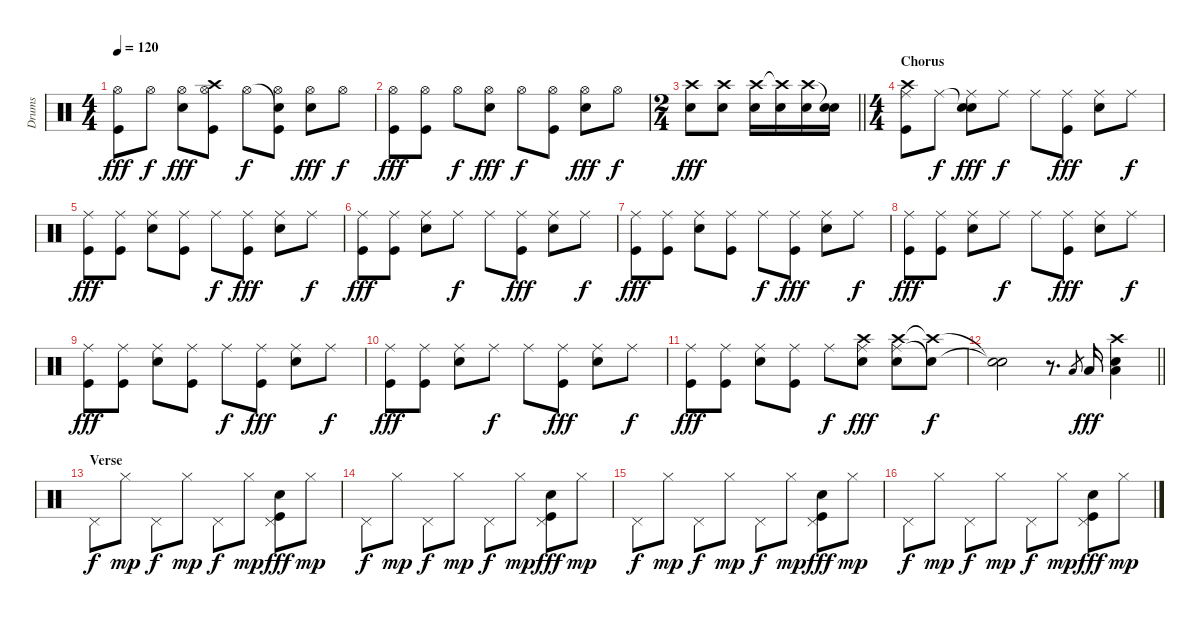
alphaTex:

\track ("Drums" "Drums") {instrument percussion}
\staff {score}
\articulation defaults
\ts (4 4)
\tempo 120
\clef neutral
\ks c
("Hi-Hat (open)" "Kick (hit)").8{dy fff} "Hi-Hat (open)".8{dy f} ("Hi-Hat (open)" "Snare (hit) 2").8{dy fff} ("Crash high (hit)" "Hi-Hat (open)" "Kick (hit)").8 "Hi-Hat (open)".8{dy f} ("Snare (hit)"{t} "Hi-Hat (open)" "Kick (hit)").8 ("Hi-Hat (open)" "Snare (hit) 2").8{dy fff} "Hi-Hat (open)".8{dy f} |
("Hi-Hat (open)" "Kick (hit)").8{dy fff} ("Hi-Hat (open)" "Kick (hit)").8 "Hi-Hat (open)".8{dy f} ("Hi-Hat (open)" "Snare (hit) 2").8{dy fff} "Hi-Hat (open)".8{dy f} ("Hi-Hat (open)" "Kick (hit)").8 ("Hi-Hat (open)" "Snare (hit) 2").8{dy fff} "Hi-Hat (open)".8{dy f} |
\ts (2 4)
\barLineRight lightlight
("Crash high (hit)" "Snare (hit) 2").8{dy fff} ("Crash high (hit)" "Snare (hit) 2").8 ("Crash high (hit)" "Snare (hit) 2").16 ("Crash high (hit)"{t} "Snare (hit) 2").16 ("Crash high (hit)" "Snare (hit) 2").16 ("Snare (hit)"{t} "Snare (hit) 2").16 |
\ts (4 4)
\section ("" "Chorus")
("Crash high (hit)" "Ride (middle)" "Kick (hit)").8 "Ride (middle)".8{dy f} ("Snare (hit)"{t} "Ride (middle)" "Snare (hit) 2").8{dy fff} "Ride (middle)".8{dy f} "Ride (middle)".8 ("Ride (middle)" "Kick (hit)").8{dy fff} ("Ride (middle)" "Snare (hit) 2").8 "Ride (middle)".8{dy f} |
("Ride (middle)" "Kick (hit)").8{dy fff} ("Ride (middle)" "Kick (hit)").8 ("Ride (middle)" "Snare (hit) 2").8 ("Ride (middle)" "Kick (hit)").8 "Ride (middle)".8{dy f} ("Ride (middle)" "Kick (hit)").8{dy fff} ("Ride (middle)" "Snare (hit) 2").8 "Ride (middle)".8{dy f} |
("Ride (middle)" "Kick (hit)").8{dy fff} ("Ride (middle)" "Kick (hit)").8 ("Ride (middle)" "Snare (hit) 2").8 "Ride (middle)".8{dy f} "Ride (middle)".8 ("Ride (middle)" "Kick (hit)").8{dy fff} ("Ride (middle)" "Snare (hit) 2").8 "Ride (middle)".8{dy f} |
("Ride (middle)" "Kick (hit)").8{dy fff} ("Ride (middle)" "Kick (hit)").8 ("Ride (middle)" "Snare (hit) 2").8 ("Ride (middle)" "Kick (hit)").8 "Ride (middle)".8{dy f} ("Ride (middle)" "Kick (hit)").8{dy fff} ("Ride (middle)" "Snare (hit) 2").8 "Ride (middle)".8{dy f} |
("Ride (middle)" "Kick (hit)").8{dy fff} ("Ride (middle)" "Kick (hit)").8 ("Ride (middle)" "Snare (hit) 2").8 "Ride (middle)".8{dy f} "Ride (middle)".8 ("Ride (middle)" "Kick (hit)").8{dy fff} ("Ride (middle)" "Snare (hit) 2").8 "Ride (middle)".8{dy f} |
("Ride (middle)" "Kick (hit)").8{dy fff} ("Ride (middle)" "Kick (hit)").8 ("Ride (middle)" "Snare (hit) 2").8 ("Ride (middle)" "Kick (hit)").8 "Ride (middle)".8{dy f} ("Ride (middle)" "Kick (hit)").8{dy fff} ("Ride (middle)" "Snare (hit) 2").8 "Ride (middle)".8{dy f} |
("Ride (middle)" "Kick (hit)").8{dy fff} ("Ride (middle)" "Kick (hit)").8 ("Ride (middle)" "Snare (hit) 2").8 "Ride (middle)".8{dy f} "Ride (middle)".8 ("Ride (middle)" "Kick (hit)").8{dy fff} ("Ride (middle)" "Snare (hit) 2").8 "Ride (middle)".8{dy f} |
("Ride (middle)" "Kick (hit)").8{dy fff} ("Ride (middle)" "Kick (hit)").8 ("Ride (middle)" "Snare (hit) 2").8 ("Ride (middle)" "Kick (hit)").8 "Ride (middle)".8{dy f} ("Crash high (hit)" "Ride (middle)" "Snare (hit) 2").8{dy fff} ("Crash high (hit)" "Ride (middle)" "Snare (hit) 2").8 ("Crash high (hit)"{t} "Snare (hit) 2"{t}).8{dy f} |
\barLineRight lightlight
("Snare (hit)"{t} "Snare (hit)"{t}).2 r.8{d} "Low Tom (hit)".8{gr} "Low Tom (hit)".16{dy fff} ("Snare (hit) 2" "Low Tom (hit)" "Crash high (hit)").4 |
\section ("" "Verse")
"Pedal Hi-Hat (hit)".8{dy f} "Hi-Hat (closed)".8{dy mp} "Pedal Hi-Hat (hit)".8{dy f} "Hi-Hat (closed)".8{dy mp} "Pedal Hi-Hat (hit)".8{dy f} "Hi-Hat (closed)".8{dy mp} ("Pedal Hi-Hat (hit)" "Snare (hit) 2" "Kick (hit)").8{dy fff} "Hi-Hat (closed)".8{dy mp} |
"Pedal Hi-Hat (hit)".8{dy f} "Hi-Hat (closed)".8{dy mp} "Pedal Hi-Hat (hit)".8{dy f} "Hi-Hat (closed)".8{dy mp} "Pedal Hi-Hat (hit)".8{dy f} "Hi-Hat (closed)".8{dy mp} ("Pedal Hi-Hat (hit)" "Snare (hit) 2" "Kick (hit)").8{dy fff} "Hi-Hat (closed)".8{dy mp} |
"Pedal Hi-Hat (hit)".8{dy f} "Hi-Hat (closed)".8{dy mp} "Pedal Hi-Hat (hit)".8{dy f} "Hi-Hat (closed)".8{dy mp} "Pedal Hi-Hat (hit)".8{dy f} "Hi-Hat (closed)".8{dy mp} ("Pedal Hi-Hat (hit)" "Snare (hit) 2" "Kick (hit)").8{dy fff} "Hi-Hat (closed)".8{dy mp} |
"Pedal Hi-Hat (hit)".8{dy f} "Hi-Hat (closed)".8{dy mp} "Pedal Hi-Hat (hit)".8{dy f} "Hi-Hat (closed)".8{dy mp} "Pedal Hi-Hat (hit)".8{dy f} "Hi-Hat (closed)".8{dy mp} ("Pedal Hi-Hat (hit)" "Snare (hit) 2" "Kick (hit)").8{dy fff} "Hi-Hat (closed)".8{dy mp}
